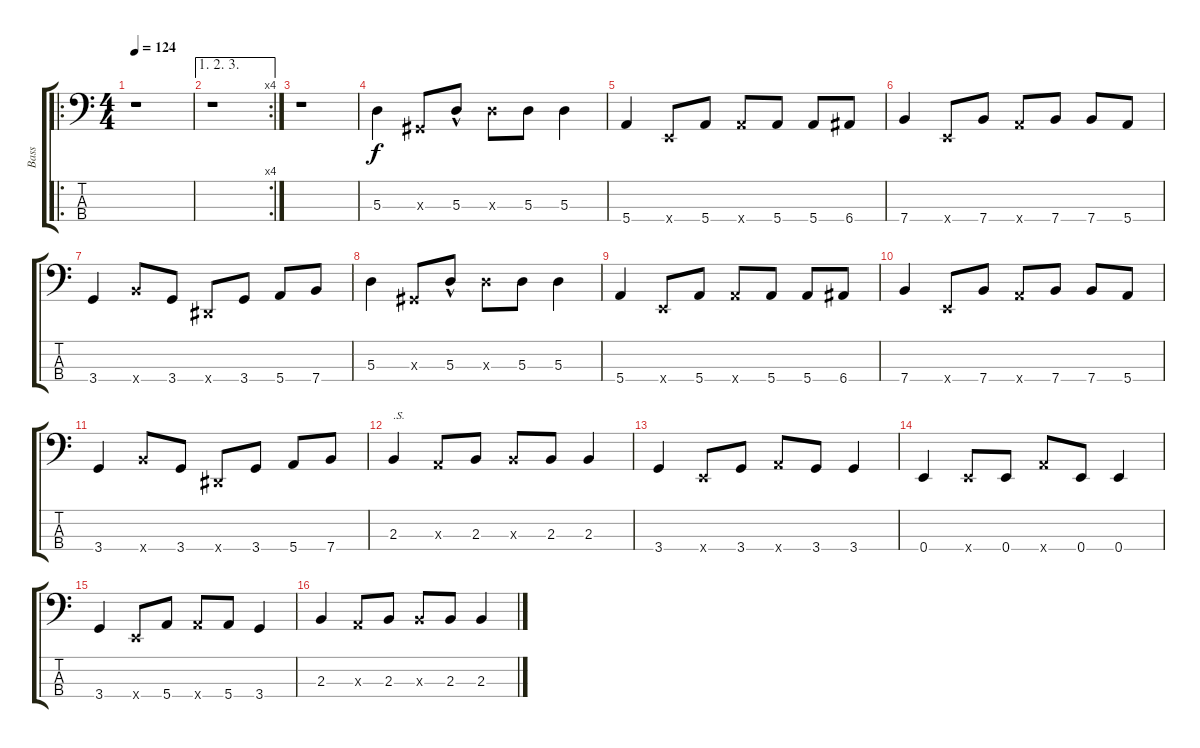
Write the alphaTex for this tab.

\track ("Bass" "Bass") {instrument electricbassfinger}
\staff {score tabs}
\tuning (G2 D2 A1 E1) {hide}
\ro
\ts (4 4)
\tempo 124
\clef f4
\ks c
r.1{dy f instrument electricbassfinger} |
\ae (1 2 3)
\rc 4
r.1 |
r.1 |
5.3.4 -1.3{x}.8 5.3{hac}.8 5.3{x}.8 5.3.8 5.3.4 |
5.4.4 0.4{x}.8 5.4.8 5.4{x}.8 5.4.8 5.4.8 6.4.8 |
7.4.4 0.4{x}.8 7.4.8 5.4{x}.8 7.4.8 7.4.8 5.4.8 |
3.4.4 7.4{x}.8 3.4.8 -1.4{x}.8 3.4.8 5.4.8 7.4.8 |
5.3.4 -1.3{x}.8 5.3{hac}.8 5.3{x}.8 5.3.8 5.3.4 |
5.4.4 0.4{x}.8 5.4.8 5.4{x}.8 5.4.8 5.4.8 6.4.8 |
7.4.4 0.4{x}.8 7.4.8 5.4{x}.8 7.4.8 7.4.8 5.4.8 |
3.4.4 7.4{x}.8 3.4.8 -1.4{x}.8 3.4.8 5.4.8 7.4.8 |
2.3.4{txt ".S."} 0.3{x}.8 2.3.8 2.3{x}.8 2.3.8 2.3.4 |
3.4.4 0.4{x}.8 3.4.8 5.4{x}.8 3.4.8 3.4.4 |
0.4.4 0.4{x}.8 0.4.8 5.4{x}.8 0.4.8 0.4.4 |
3.4.4 0.4{x}.8 5.4.8 5.4{x}.8 5.4.8 3.4.4 |
2.3.4 0.3{x}.8 2.3.8 2.3{x}.8 2.3.8 2.3.4
